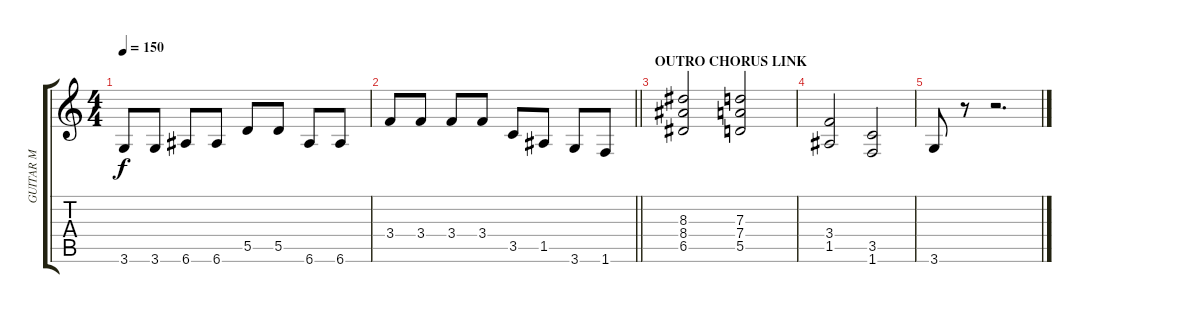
\track ("GUITAR M" "GUITAR M") {solo instrument distortionguitar}
\staff {score tabs}
\tuning (E4 B3 G3 D3 A2 E2) {hide}
\ts (4 4)
\tempo 150
\clef g2
\ks c
3.6.8{dy f} 3.6.8 6.6.8 6.6.8 5.5.8 5.5.8 6.6.8 6.6.8 |
\barLineRight lightlight
3.4.8 3.4.8 3.4.8 3.4.8 3.5.8 1.5.8 3.6.8 1.6.8 |
\section ("" "OUTRO CHORUS LINK")
(8.3 8.4 6.5).2 (7.3 7.4 5.5).2 |
(3.4 1.5).2 (3.5 1.6).2 |
3.6.8 r.8 r.2{d}
